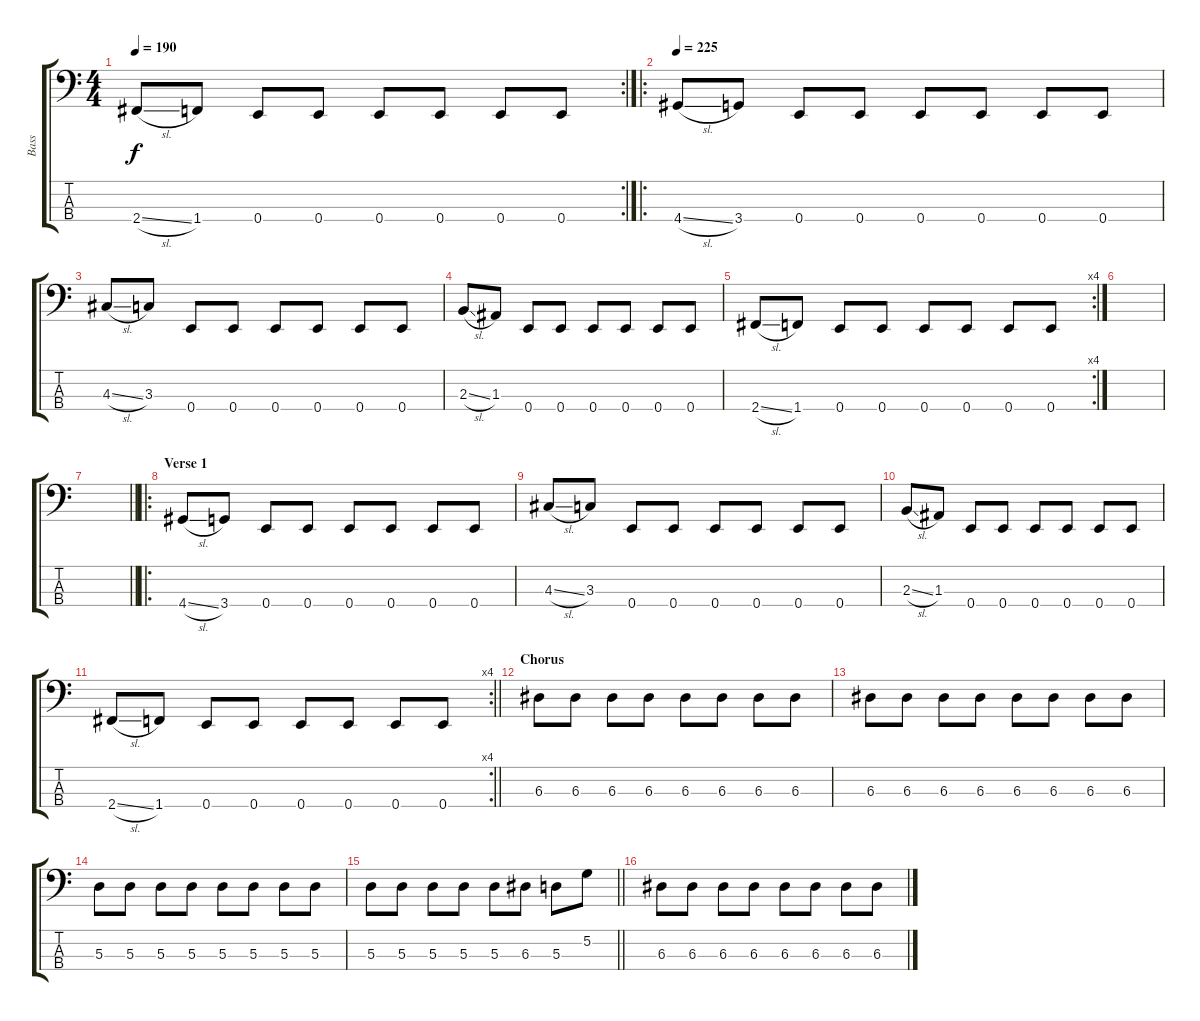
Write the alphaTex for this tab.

\track ("Bass" "Bass") {instrument electricbassfinger}
\staff {score tabs}
\tuning (G2 D2 A1 E1) {hide}
\rc 2
\ts (4 4)
\tempo 190
\clef f4
\ks c
2.4{sl}.8{dy f} 1.4.8 0.4.8 0.4.8 0.4.8 0.4.8 0.4.8 0.4.8 |
\ro
\tempo 225
4.4{sl}.8 3.4.8 0.4.8 0.4.8 0.4.8 0.4.8 0.4.8 0.4.8 |
4.3{sl}.8 3.3.8 0.4.8 0.4.8 0.4.8 0.4.8 0.4.8 0.4.8 |
2.3{sl}.8 1.3.8 0.4.8 0.4.8 0.4.8 0.4.8 0.4.8 0.4.8 |
\rc 4
2.4{sl}.8 1.4.8 0.4.8 0.4.8 0.4.8 0.4.8 0.4.8 0.4.8 |
|
\barLineRight lightlight
|
\ro
\section ("" "Verse 1")
4.4{sl}.8 3.4.8 0.4.8 0.4.8 0.4.8 0.4.8 0.4.8 0.4.8 |
4.3{sl}.8 3.3.8 0.4.8 0.4.8 0.4.8 0.4.8 0.4.8 0.4.8 |
2.3{sl}.8 1.3.8 0.4.8 0.4.8 0.4.8 0.4.8 0.4.8 0.4.8 |
\rc 4
\barLineRight lightlight
2.4{sl}.8 1.4.8 0.4.8 0.4.8 0.4.8 0.4.8 0.4.8 0.4.8 |
\section ("" "Chorus")
6.3.8 6.3.8 6.3.8 6.3.8 6.3.8 6.3.8 6.3.8 6.3.8 |
6.3.8 6.3.8 6.3.8 6.3.8 6.3.8 6.3.8 6.3.8 6.3.8 |
5.3.8 5.3.8 5.3.8 5.3.8 5.3.8 5.3.8 5.3.8 5.3.8 |
\barLineRight lightlight
5.3.8 5.3.8 5.3.8 5.3.8 5.3.8 6.3.8 5.3.8 5.2.8 |
6.3.8 6.3.8 6.3.8 6.3.8 6.3.8 6.3.8 6.3.8 6.3.8
